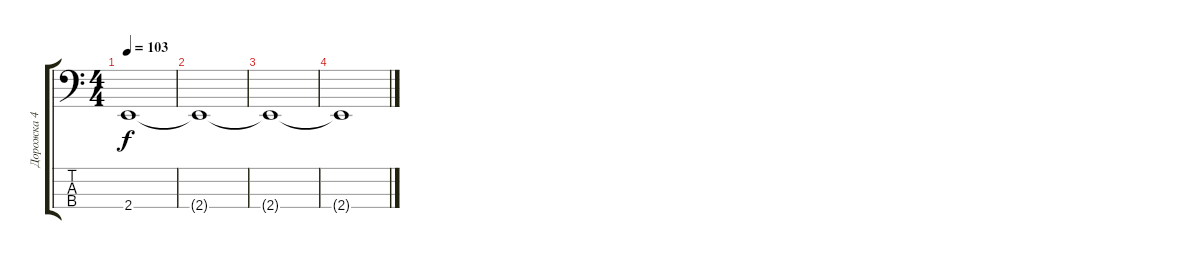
\track ("Дорожка 4" "Дорожка 4") {instrument electricbasspick}
\staff {score tabs}
\tuning (F2 C2 G1 D1) {hide}
\ts (4 4)
\tempo 103
\clef f4
\ks c
2.4.1{dy f} |
2.4{t}.1 |
2.4{t}.1 |
2.4{t}.1
